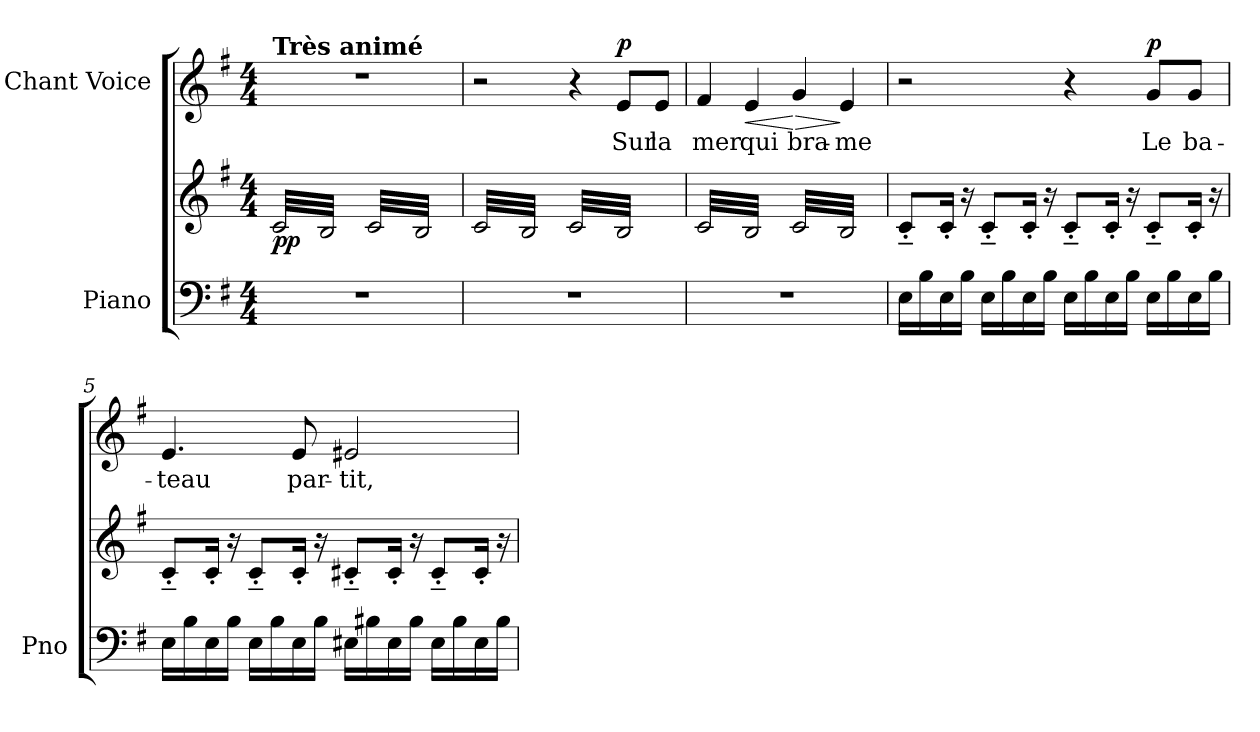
**kern	**kern	**dynam	**kern	**text	**dynam
*part2	*part2	*part2	*part1	*part1	*part1
*staff3	*staff2	*staff2/3	*staff1	*staff1	*staff1
*I"Piano	*	*	*I"Chant Voice	*	*
*I'Pno	*	*	*	*	*
*clefF4	*clefG2	*	*clefG2	*	*
*k[f#]	*k[f#]	*	*k[f#]	*	*
*M4/4	*M4/4	*	*M4/4	*	*
=1	=1	=1	=1	=1	=1
!	!	!	!LO:TX:a:B:t=Très animé	!	!
!	!LO:TX:a:B:t=Très animé	!	!	!	!
!	!	!LO:DY:b	!	!	!
*	*tremolo	*	*	*	*
1r	32c/LLL	pp	1r	.	.
.	32B/	.	.	.	.
.	32c/	.	.	.	.
.	32B/	.	.	.	.
.	32c/	.	.	.	.
.	32B/	.	.	.	.
.	32c/	.	.	.	.
.	32B/	.	.	.	.
.	32c/	.	.	.	.
.	32B/	.	.	.	.
.	32c/	.	.	.	.
.	32B/	.	.	.	.
.	32c/	.	.	.	.
.	32B/	.	.	.	.
.	32c/	.	.	.	.
.	32B/JJJ	.	.	.	.
.	32c/LLL	.	.	.	.
.	32B/	.	.	.	.
.	32c/	.	.	.	.
.	32B/	.	.	.	.
.	32c/	.	.	.	.
.	32B/	.	.	.	.
.	32c/	.	.	.	.
.	32B/	.	.	.	.
.	32c/	.	.	.	.
.	32B/	.	.	.	.
.	32c/	.	.	.	.
.	32B/	.	.	.	.
.	32c/	.	.	.	.
.	32B/	.	.	.	.
.	32c/	.	.	.	.
.	32B/JJJ	.	.	.	.
=2	=2	=2	=2	=2	=2
1r	32c/LLL	.	2r	.	.
.	32B/	.	.	.	.
.	32c/	.	.	.	.
.	32B/	.	.	.	.
.	32c/	.	.	.	.
.	32B/	.	.	.	.
.	32c/	.	.	.	.
.	32B/	.	.	.	.
.	32c/	.	.	.	.
.	32B/	.	.	.	.
.	32c/	.	.	.	.
.	32B/	.	.	.	.
.	32c/	.	.	.	.
.	32B/	.	.	.	.
.	32c/	.	.	.	.
.	32B/JJJ	.	.	.	.
.	32c/LLL	.	4r	.	.
.	32B/	.	.	.	.
.	32c/	.	.	.	.
.	32B/	.	.	.	.
.	32c/	.	.	.	.
.	32B/	.	.	.	.
.	32c/	.	.	.	.
.	32B/	.	.	.	.
!	!	!	!	!LO:LY:b	!LO:DY:a
.	32c/	.	8e/L	Sur	p
.	32B/	.	.	.	.
.	32c/	.	.	.	.
.	32B/	.	.	.	.
!	!	!	!	!LO:LY:b	!
.	32c/	.	8e/J	la	.
.	32B/	.	.	.	.
.	32c/	.	.	.	.
.	32B/JJJ	.	.	.	.
=3	=3	=3	=3	=3	=3
!	!	!	!	!LO:LY:b	!
1r	32c/LLL	.	4f#/	mer	.
.	32B/	.	.	.	.
.	32c/	.	.	.	.
.	32B/	.	.	.	.
.	32c/	.	.	.	.
.	32B/	.	.	.	.
.	32c/	.	.	.	.
.	32B/	.	.	.	.
!	!	!	!	!LO:LY:b	!LO:HP:b
.	32c/	.	4e/	qui	<
.	32B/	.	.	.	.
.	32c/	.	.	.	.
.	32B/	.	.	.	.
.	32c/	.	.	.	.
.	32B/	.	.	.	.
.	32c/	.	.	.	.
.	32B/JJJ	.	.	.	.
!	!	!	!	!LO:LY:b	!LO:HP:n=1:b
.	32c/LLL	.	4g/	bra-	[ >
.	32B/	.	.	.	.
.	32c/	.	.	.	.
.	32B/	.	.	.	.
.	32c/	.	.	.	.
.	32B/	.	.	.	.
.	32c/	.	.	.	.
.	32B/	.	.	.	.
!	!	!	!	!LO:LY:b	!
.	32c/	.	4e/	-me	]
.	32B/	.	.	.	.
.	32c/	.	.	.	.
.	32B/	.	.	.	.
.	32c/	.	.	.	.
.	32B/	.	.	.	.
.	32c/	.	.	.	.
.	32B/JJJ	.	.	.	.
*	*Xtremolo	*	*	*	*
!!LO:LB:g=z
=4	=4	=4	=4	=4	=4
16E\LL	8c'~/L	.	2r	.	.
.	.	.	.	.	.
16B\	.	.	.	.	.
.	.	.	.	.	.
16E\	16c'/Jk	.	.	.	.
.	.	.	.	.	.
16B\JJ	16r	.	.	.	.
.	.	.	.	.	.
16E\LL	8c'~/L	.	.	.	.
16B\	.	.	.	.	.
16E\	16c'/Jk	.	.	.	.
16B\JJ	16r	.	.	.	.
16E\LL	8c'~/L	.	4r	.	.
16B\	.	.	.	.	.
16E\	16c'/Jk	.	.	.	.
16B\JJ	16r	.	.	.	.
!	!	!	!	!LO:LY:b	!LO:DY:a
16E\LL	8c'~/L	.	8g/L	Le	p
16B\	.	.	.	.	.
!	!	!	!	!LO:LY:b	!
16E\	16c'/Jk	.	8g/J	ba-	.
16B\JJ	16r	.	.	.	.
=5	=5	=5	=5	=5	=5
!	!	!	!	!LO:LY:b	!
16E\LL	8c'~/L	.	4.e/	-teau	.
16B\	.	.	.	.	.
16E\	16c'/Jk	.	.	.	.
16B\JJ	16r	.	.	.	.
16E\LL	8c'~/L	.	.	.	.
16B\	.	.	.	.	.
!	!	!	!	!LO:LY:b	!
16E\	16c'/Jk	.	8e/	par-	.
16B\JJ	16r	.	.	.	.
!	!	!	!	!LO:LY:b	!
16E#X\LL	8c#X'~/L	.	2e#X/	-tit,	.
16B#X\	.	.	.	.	.
16E#\	16c#'/Jk	.	.	.	.
16B#\JJ	16r	.	.	.	.
16E#\LL	8c#'~/L	.	.	.	.
16B#\	.	.	.	.	.
16E#\	16c#'/Jk	.	.	.	.
16B#\JJ	16r	.	.	.	.
=	=	=	=	=	=
*-	*-	*-	*-	*-	*-
